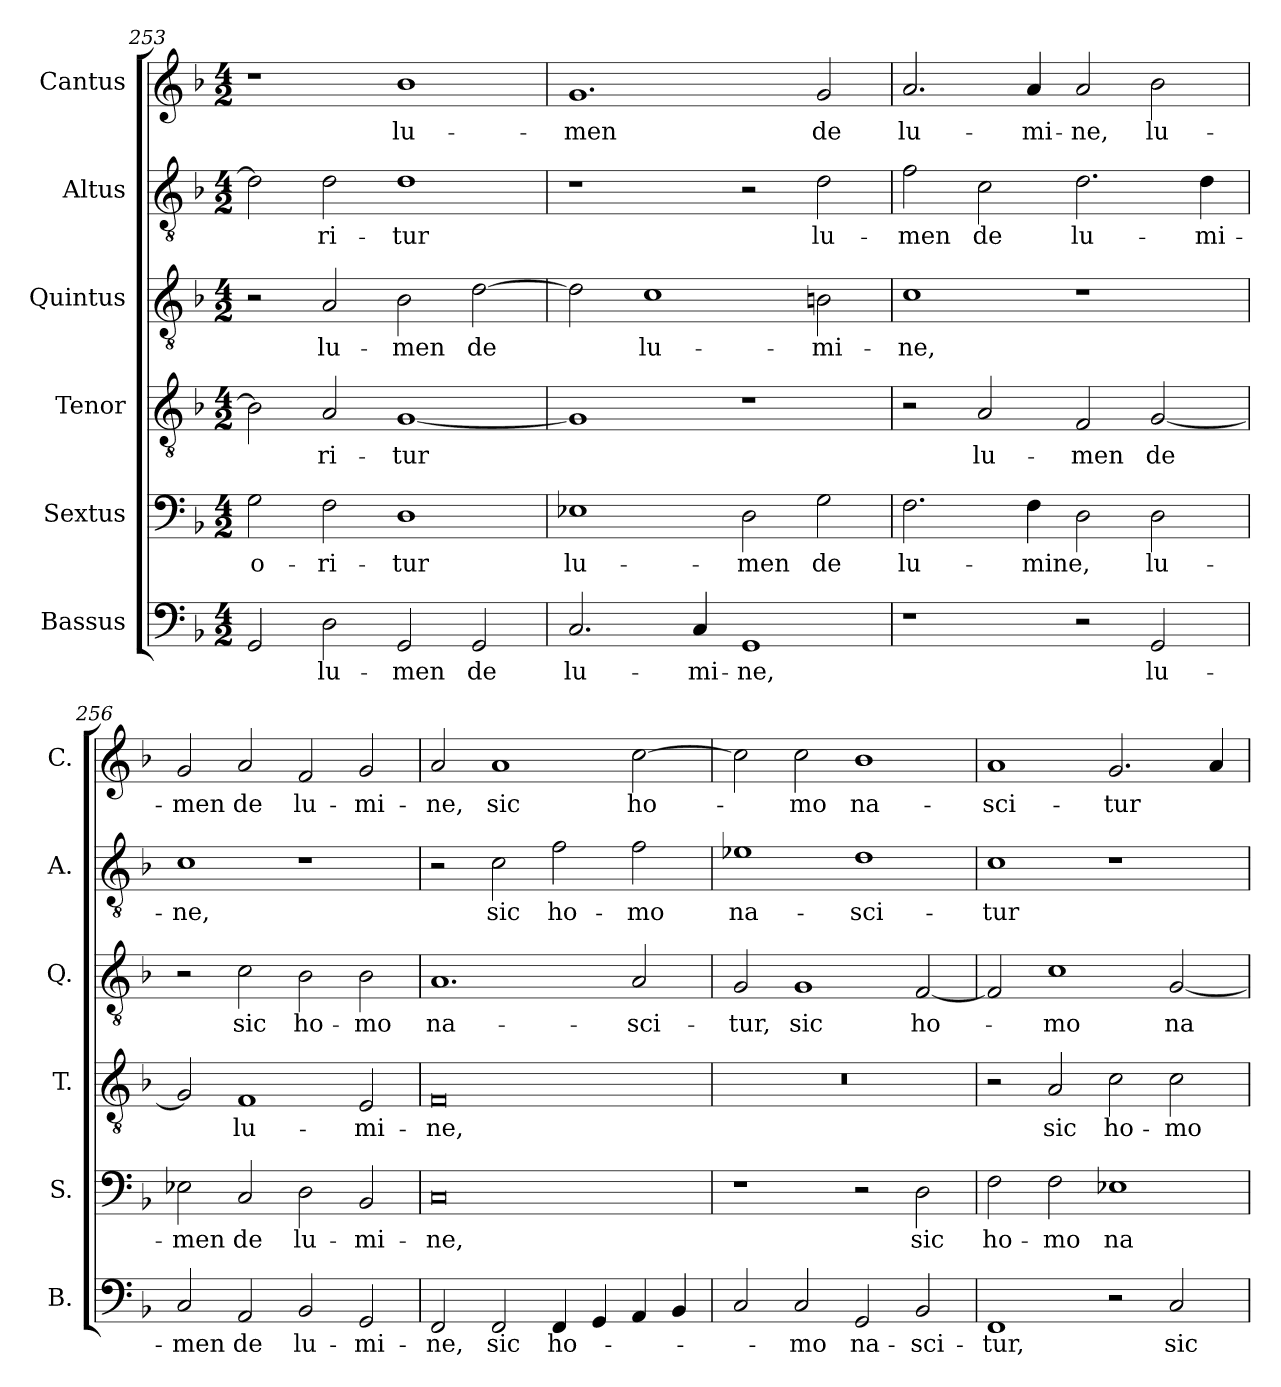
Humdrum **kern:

**kern	**text	**kern	**text	**kern	**text	**kern	**text	**kern	**text	**kern	**text
*part6	*part6	*part5	*part5	*part4	*part4	*part3	*part3	*part2	*part2	*part1	*part1
*staff6	*staff6	*staff5	*staff5	*staff4	*staff4	*staff3	*staff3	*staff2	*staff2	*staff1	*staff1
*I"Bassus	*	*I"Sextus	*	*I"Tenor	*	*I"Quintus	*	*I"Altus	*	*I"Cantus	*
*I'B.	*	*I'S.	*	*I'T.	*	*I'Q.	*	*I'A.	*	*I'C.	*
*clefF4	*	*clefF4	*	*clefGv2	*	*clefGv2	*	*clefGv2	*	*clefG2	*
*k[b-]	*	*k[b-]	*	*k[b-]	*	*k[b-]	*	*k[b-]	*	*k[b-]	*
*F:	*	*F:	*	*F:	*	*F:	*	*F:	*	*F:	*
*M4/2	*	*M4/2	*	*M4/2	*	*M4/2	*	*M4/2	*	*M4/2	*
=253	=253	=253	=253	=253	=253	=253	=253	=253	=253	=253	=253
2GG/	.	2G\	o-	2B-\]	.	2r	.	2d\]	.	1r	.
2D\	lu-	2F\	-ri-	2A/	-ri-	2A/	lu-	2d\	-ri-	.	.
2GG/	-men	1D	-tur	[1G	-tur	2B-\	-men	1d	-tur	1b-	lu-
2GG/	de	.	.	.	.	[2d\	de	.	.	.	.
=254	=254	=254	=254	=254	=254	=254	=254	=254	=254	=254	=254
2.C/	lu-	1E-X	lu-	1G]	.	2d\]	.	1r	.	1.g	-men
.	.	.	.	.	.	1c	lu-	.	.	.	.
4C/	-mi-	.	.	.	.	.	.	.	.	.	.
1GG	-ne,	2D\	-men	1r	.	.	.	2r	.	.	.
.	.	2G\	de	.	.	2Bn\	-mi-	2d\	lu-	2g/	de
=255	=255	=255	=255	=255	=255	=255	=255	=255	=255	=255	=255
1r	.	2.F\	lu-	2r	.	1c	-ne,	2f\	-men	2.a/	lu-
.	.	.	.	2A/	lu-	.	.	2c\	de	.	.
.	.	4F\	-mine,	.	.	.	.	.	.	4a/	-mi-
2r	.	2D\	.	2F/	-men	1r	.	2.d\	lu-	2a/	-ne,
2GG/	lu-	2D\	lu-	[2G/	de	.	.	.	.	2b-\	lu-
.	.	.	.	.	.	.	.	4d\	-mi-	.	.
=256	=256	=256	=256	=256	=256	=256	=256	=256	=256	=256	=256
2C/	-men	2E-X\	-men	2G/]	.	2r	.	1c	-ne,	2g/	-men
2AA/	de	2C/	de	1F	lu-	2c\	sic	.	.	2a/	de
2BB-/	lu-	2D\	lu-	.	.	2B-\	ho-	1r	.	2f/	lu-
2GG/	-mi-	2BB-/	-mi-	2E/	-mi-	2B-\	-mo	.	.	2g/	-mi-
!!LO:LB:g=z
=257	=257	=257	=257	=257	=257	=257	=257	=257	=257	=257	=257
2FF/	-ne,	0C	-ne,	0F	-ne,	1.A	na-	2r	.	2a/	-ne,
2FF/	sic	.	.	.	.	.	.	2c\	sic	1a	sic
4FF/	ho-	.	.	.	.	.	.	2f\	ho-	.	.
4GG/	.	.	.	.	.	.	.	.	.	.	.
4AA/	.	.	.	.	.	2A/	-sci-	2f\	-mo	[2cc\	ho-
4BB-/	.	.	.	.	.	.	.	.	.	.	.
=258	=258	=258	=258	=258	=258	=258	=258	=258	=258	=258	=258
2C/	.	1r	.	0r	.	2G/	-tur,	1e-X	na-	2cc\]	.
2C/	-mo	.	.	.	.	1G	sic	.	.	2cc\	-mo
2GG/	na-	2r	.	.	.	.	.	1d	-sci-	1b-	na-
2BB-/	-sci-	2D\	sic	.	.	[2F/	ho-	.	.	.	.
=259	=259	=259	=259	=259	=259	=259	=259	=259	=259	=259	=259
1FF	-tur,	2F\	ho-	2r	.	2F/]	.	1c	-tur	1a	-sci-
.	.	2F\	-mo	2A/	sic	1c	-mo	.	.	.	.
2r	.	1E-X	na-	2c\	ho-	.	.	1r	.	2.g/	-tur
2C/	sic	.	.	2c\	-mo	[2G/	na-	.	.	.	.
.	.	.	.	.	.	.	.	.	.	4a/	.
=	=	=	=	=	=	=	=	=	=	=	=
*-	*-	*-	*-	*-	*-	*-	*-	*-	*-	*-	*-
